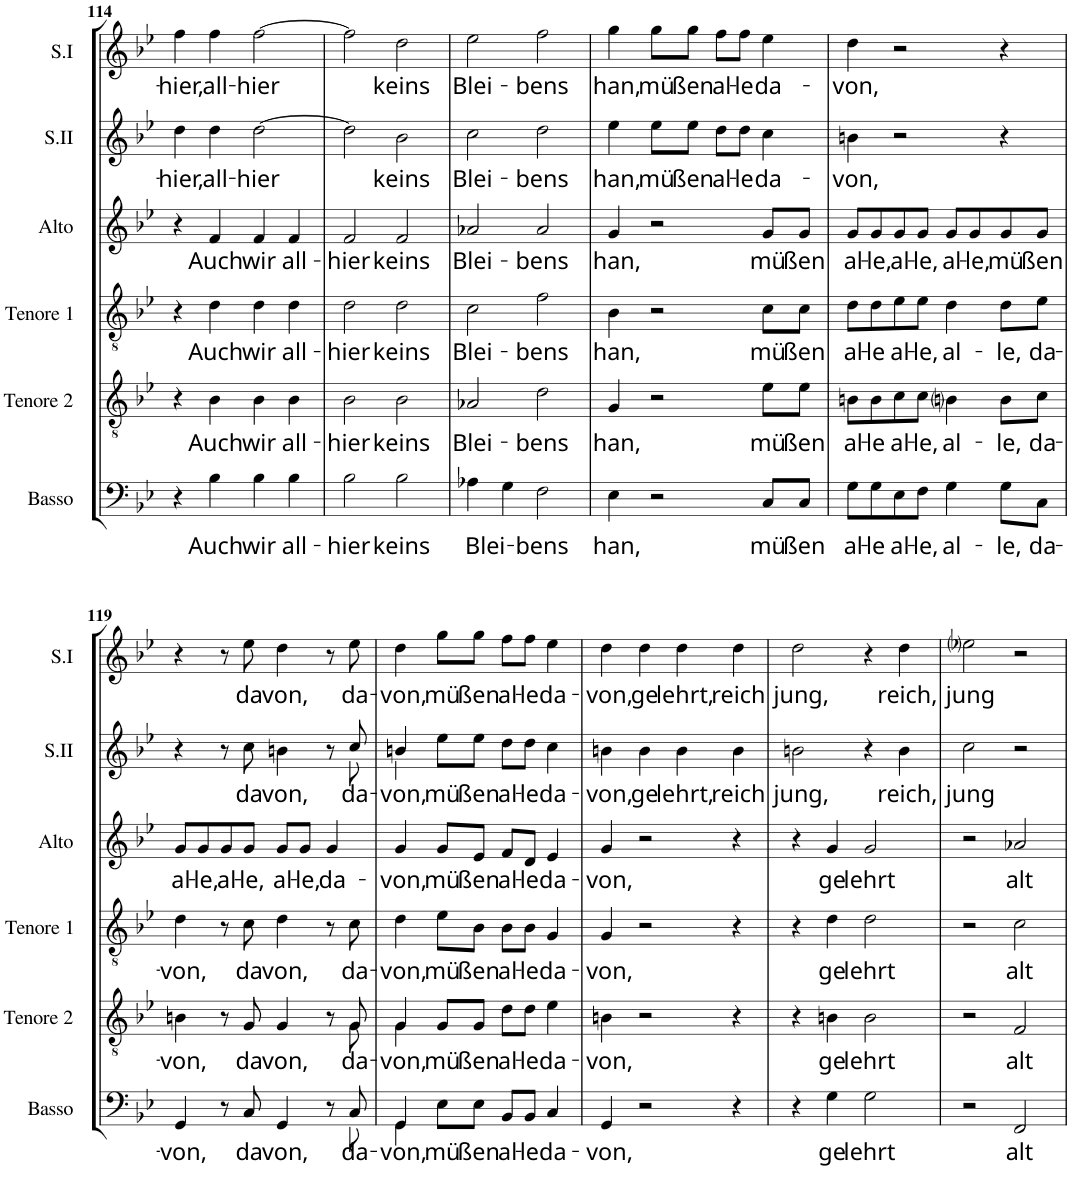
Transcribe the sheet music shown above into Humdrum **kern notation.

**kern	**text	**kern	**text	**kern	**text	**kern	**text	**kern	**text	**kern	**text
*part6	*part6	*part5	*part5	*part4	*part4	*part3	*part3	*part2	*part2	*part1	*part1
*staff6	*staff6	*staff5	*staff5	*staff4	*staff4	*staff3	*staff3	*staff2	*staff2	*staff1	*staff1
*I"Basso	*	*I"Tenore 2	*	*I"Tenore 1	*	*I"Alto	*	*I"Soprane II	*	*I"Soprane I	*
*I'Basso	*	*I'Tenore 2	*	*I'Tenore 1	*	*I'Alto	*	*I'S.II	*	*I'S.I	*
!!LO:PB:g=z
*clefF4	*	*clefGv2	*	*clefGv2	*	*clefG2	*	*clefG2	*	*clefG2	*
*k[b-e-]	*	*k[b-e-]	*	*k[b-e-]	*	*k[b-e-]	*	*k[b-e-]	*	*k[b-e-]	*
*B-:	*	*B-:	*	*B-:	*	*B-:	*	*B-:	*	*B-:	*
*M4/4	*	*M4/4	*	*M4/4	*	*M4/4	*	*M4/4	*	*M4/4	*
*met(c)	*	*met(c)	*	*met(c)	*	*met(c)	*	*met(c)	*	*met(c)	*
=114	=114	=114	=114	=114	=114	=114	=114	=114	=114	=114	=114
!	!	!	!	!	!	!	!	!	!LO:LY:b	!	!LO:LY:b
4r	.	4r	.	4r	.	4r	.	4dd\	-hier,	4ff\	-hier,
!	!LO:LY:b	!	!LO:LY:b	!	!LO:LY:b	!	!LO:LY:b	!	!LO:LY:b	!	!LO:LY:b
4B-\	Auch	4B-\	Auch	4d\	Auch	4f/	Auch	4dd\	all-	4ff\	all-
!	!LO:LY:b	!	!LO:LY:b	!	!LO:LY:b	!	!LO:LY:b	!	!LO:LY:b	!	!LO:LY:b
4B-\	wir	4B-\	wir	4d\	wir	4f/	wir	[2dd\	-hier	[2ff\	-hier
!	!LO:LY:b	!	!LO:LY:b	!	!LO:LY:b	!	!LO:LY:b	!	!	!	!
4B-\	all-	4B-\	all-	4d\	all-	4f/	all-	.	.	.	.
=115	=115	=115	=115	=115	=115	=115	=115	=115	=115	=115	=115
!	!LO:LY:b	!	!LO:LY:b	!	!LO:LY:b	!	!LO:LY:b	!	!	!	!
2B-\	-hier	2B-\	-hier	2d\	-hier	2f/	-hier	2dd\]	.	2ff\]	.
!	!LO:LY:b	!	!LO:LY:b	!	!LO:LY:b	!	!LO:LY:b	!	!LO:LY:b	!	!LO:LY:b
2B-\	keins	2B-\	keins	2d\	keins	2f/	keins	2b-\	keins	2dd\	keins
=116	=116	=116	=116	=116	=116	=116	=116	=116	=116	=116	=116
!	!LO:LY:b	!	!LO:LY:b	!	!LO:LY:b	!	!LO:LY:b	!	!LO:LY:b	!	!LO:LY:b
4A-X\	Blei-	2A-X/	Blei-	2c\	Blei-	2a-X/	Blei-	2cc\	Blei-	2ee-\	Blei-
4G\	.	.	.	.	.	.	.	.	.	.	.
!	!LO:LY:b	!	!LO:LY:b	!	!LO:LY:b	!	!LO:LY:b	!	!LO:LY:b	!	!LO:LY:b
2F\	-bens	2d\	-bens	2f\	-bens	2a-/	-bens	2dd\	-bens	2ff\	-bens
=117	=117	=117	=117	=117	=117	=117	=117	=117	=117	=117	=117
!	!LO:LY:b	!	!LO:LY:b	!	!LO:LY:b	!	!LO:LY:b	!	!LO:LY:b	!	!LO:LY:b
4E-\	han,	4G/	han,	4B-\	han,	4g/	han,	4ee-\	han,	4gg\	han,
!	!	!	!	!	!	!	!	!	!LO:LY:b	!	!LO:LY:b
2r	.	2r	.	2r	.	2r	.	8ee-\L	mü-	8gg\L	mü-
!	!	!	!	!	!	!	!	!	!LO:LY:b	!	!LO:LY:b
.	.	.	.	.	.	.	.	8ee-\J	-ßen	8gg\J	-ßen
!	!	!	!	!	!	!	!	!	!LO:LY:b	!	!LO:LY:b
.	.	.	.	.	.	.	.	8dd\L	al-	8ff\L	al-
!	!	!	!	!	!	!	!	!	!LO:LY:b	!	!LO:LY:b
.	.	.	.	.	.	.	.	8dd\J	-le	8ff\J	-le
!	!LO:LY:b	!	!LO:LY:b	!	!LO:LY:b	!	!LO:LY:b	!	!LO:LY:b	!	!LO:LY:b
8C/L	mü-	8e-\L	mü-	8c\L	mü-	8g/L	mü-	4cc\	da-	4ee-\	da-
!	!LO:LY:b	!	!LO:LY:b	!	!LO:LY:b	!	!LO:LY:b	!	!	!	!
8C/J	-ßen	8e-\J	-ßen	8c\J	-ßen	8g/J	-ßen	.	.	.	.
=118	=118	=118	=118	=118	=118	=118	=118	=118	=118	=118	=118
!	!LO:LY:b	!	!LO:LY:b	!	!LO:LY:b	!	!LO:LY:b	!	!LO:LY:b	!	!LO:LY:b
8G\L	al-	8Bn\L	al-	8d\L	al-	8g/L	al-	4bn\	-von,	4dd\	-von,
!	!LO:LY:b	!	!LO:LY:b	!	!LO:LY:b	!	!LO:LY:b	!	!	!	!
8G\	-le	8B\	-le	8d\	-le	8g/	-le,	.	.	.	.
!	!LO:LY:b	!	!LO:LY:b	!	!LO:LY:b	!	!LO:LY:b	!	!	!	!
8E-\	al-	8c\	al-	8e-\	al-	8g/	al-	2r	.	2r	.
!	!LO:LY:b	!	!LO:LY:b	!	!LO:LY:b	!	!LO:LY:b	!	!	!	!
8F\J	-le,	8c\J	-le,	8e-\J	-le,	8g/J	-le,	.	.	.	.
!	!LO:LY:b	!	!LO:LY:b	!	!LO:LY:b	!	!LO:LY:b	!	!	!	!
4G\	al-	4Bni\	al-	4d\	al-	8g/L	al-	.	.	.	.
!	!	!	!	!	!	!	!LO:LY:b	!	!	!	!
.	.	.	.	.	.	8g/	-le,	.	.	.	.
!	!LO:LY:b	!	!LO:LY:b	!	!LO:LY:b	!	!LO:LY:b	!	!	!	!
8G\L	-le,	8B\L	-le,	8d\L	-le,	8g/	mü-	4r	.	4r	.
!	!LO:LY:b	!	!LO:LY:b	!	!LO:LY:b	!	!LO:LY:b	!	!	!	!
8C\J	da-	8c\J	da-	8e-\J	da-	8g/J	-ßen	.	.	.	.
!!LO:LB:g=z
=119	=119	=119	=119	=119	=119	=119	=119	=119	=119	=119	=119
!	!LO:LY:b	!	!LO:LY:b	!	!LO:LY:b	!	!LO:LY:b	!	!	!	!
*^	*	*^	*	*	*	*	*	*^	*	*	*
4GG/	2ryy	-von,	4Bn\	2ryy	-von,	4d\	-von,	8g/L	al-	4r	2ryy	.	4r	.
!	!	!	!	!	!	!	!	!	!LO:LY:b	!	!	!	!	!
.	.	.	.	.	.	.	.	8g/	-le,	.	.	.	.	.
!	!	!	!	!	!	!	!	!	!LO:LY:b	!	!	!	!	!
8r	.	.	8r	.	.	8r	.	8g/	al-	8r	.	.	8r	.
!	!	!LO:LY:b	!	!	!LO:LY:b	!	!LO:LY:b	!	!LO:LY:b	!	!	!LO:LY:b	!	!LO:LY:b
8C/	.	da-	8G/	.	da-	8c\	da-	8g/J	-le,	8cc\	.	da-	8ee-\	da-
!	!	!LO:LY:b	!	!	!LO:LY:b	!	!LO:LY:b	!	!LO:LY:b	!	!	!LO:LY:b	!	!LO:LY:b
4GG/	4ryy	-von,	4G/	4ryy	-von,	4d\	-von,	8g/L	al-	4bn\	4ryy	-von,	4dd\	-von,
!	!	!	!	!	!	!	!	!	!LO:LY:b	!	!	!	!	!
.	.	.	.	.	.	.	.	8g/J	-le,	.	.	.	.	.
!	!	!	!	!	!	!	!	!	!LO:LY:b	!	!	!	!	!
8r	8ryy	.	8r	8ryy	.	8r	.	4g/	da-	8r	8ryy	.	8r	.
!	!	!LO:LY:b	!	!	!LO:LY:b	!	!LO:LY:b	!	!	!	!	!LO:LY:b	!	!LO:LY:b
8C/	8GG\	da-	8G/	8G\	da-	8c\	da-	.	.	8cc/	8g\	da-	8ee-\	da-
=120	=120	=120	=120	=120	=120	=120	=120	=120	=120	=120	=120	=120	=120	=120
!	!	!LO:LY:b	!	!	!LO:LY:b	!	!LO:LY:b	!	!LO:LY:b	!	!	!LO:LY:b	!	!LO:LY:b
4GG/	4GG\	-von,	4G/	4G\	-von,	4d\	-von,	4g/	-von,	4bn/	4g\	-von,	4dd\	-von,
!	!	!LO:LY:b	!	!	!LO:LY:b	!	!LO:LY:b	!	!LO:LY:b	!	!	!LO:LY:b	!	!LO:LY:b
8E-\L	2ryy	-mü-	8G/L	2ryy	-mü-	8e-\L	mü-	8g/L	mü-	8ee-\L	2ryy	-mü-	8gg\L	mü-
!	!	!LO:LY:b	!	!	!LO:LY:b	!	!LO:LY:b	!	!LO:LY:b	!	!	!LO:LY:b	!	!LO:LY:b
8E-\J	.	-ßen	8G/J	.	-ßen	8B-\J	-ßen	8e-/J	-ßen	8ee-\J	.	-ßen	8gg\J	-ßen
!	!	!LO:LY:b	!	!	!LO:LY:b	!	!LO:LY:b	!	!LO:LY:b	!	!	!LO:LY:b	!	!LO:LY:b
8BB-/L	.	al-	8d\L	.	al-	8B-\L	al-	8f/L	al-	8dd\L	.	al-	8ff\L	al-
!	!	!LO:LY:b	!	!	!LO:LY:b	!	!LO:LY:b	!	!LO:LY:b	!	!	!LO:LY:b	!	!LO:LY:b
8BB-/J	.	-le	8d\J	.	-le	8B-\J	-le	8d/J	-le	8dd\J	.	-le	8ff\J	-le
!	!	!LO:LY:b	!	!	!LO:LY:b	!	!LO:LY:b	!	!LO:LY:b	!	!	!LO:LY:b	!	!LO:LY:b
4C/	4ryy	da-	4e-\	4ryy	da-	4G/	da-	4e-/	da-	4cc\	4ryy	da-	4ee-\	da-
=121	=121	=121	=121	=121	=121	=121	=121	=121	=121	=121	=121	=121	=121	=121
!	!	!LO:LY:b	!	!	!LO:LY:b	!	!LO:LY:b	!	!LO:LY:b	!	!	!LO:LY:b	!	!LO:LY:b
*v	*v	*	*	*	*	*	*	*	*	*v	*v	*	*	*
*	*	*v	*v	*	*	*	*	*	*	*	*	*
4GG/	von,	4Bn\	von,	4G/	-von,	4g/	-von,	4bn\	von,	4dd\	-von,
!	!	!	!	!	!	!	!	!	!LO:LY:b	!	!LO:LY:b
2r	.	2r	.	2r	.	2r	.	4b\	ge-	4dd\	ge-
!	!	!	!	!	!	!	!	!	!LO:LY:b	!	!LO:LY:b
.	.	.	.	.	.	.	.	4b\	-lehrt,	4dd\	-lehrt,
!	!	!	!	!	!	!	!	!	!LO:LY:b	!	!LO:LY:b
4r	.	4r	.	4r	.	4r	.	4b\	reich	4dd\	reich
=122	=122	=122	=122	=122	=122	=122	=122	=122	=122	=122	=122
!	!	!	!	!	!	!	!	!	!LO:LY:b	!	!LO:LY:b
4r	.	4r	.	4r	.	4r	.	2bn\	jung,	2dd\	jung,
!	!LO:LY:b	!	!LO:LY:b	!	!LO:LY:b	!	!LO:LY:b	!	!	!	!
4G\	ge-	4Bn\	ge-	4d\	ge-	4g/	ge-	.	.	.	.
!	!LO:LY:b	!	!LO:LY:b	!	!LO:LY:b	!	!LO:LY:b	!	!	!	!
2G\	-lehrt	2B\	-lehrt	2d\	-lehrt	2g/	-lehrt	4r	.	4r	.
!	!	!	!	!	!	!	!	!	!LO:LY:b	!	!LO:LY:b
.	.	.	.	.	.	.	.	4b\	reich,	4dd\	reich,
=123	=123	=123	=123	=123	=123	=123	=123	=123	=123	=123	=123
!	!	!	!	!	!	!	!	!	!LO:LY:b	!	!LO:LY:b
2r	.	2r	.	2r	.	2r	.	2cc\	jung	2ee-i\	jung
!	!LO:LY:b	!	!LO:LY:b	!	!LO:LY:b	!	!LO:LY:b	!	!	!	!
2FF/	alt	2F/	alt	2c\	alt	2a-X/	alt	2r	.	2r	.
=	=	=	=	=	=	=	=	=	=	=	=
*-	*-	*-	*-	*-	*-	*-	*-	*-	*-	*-	*-
